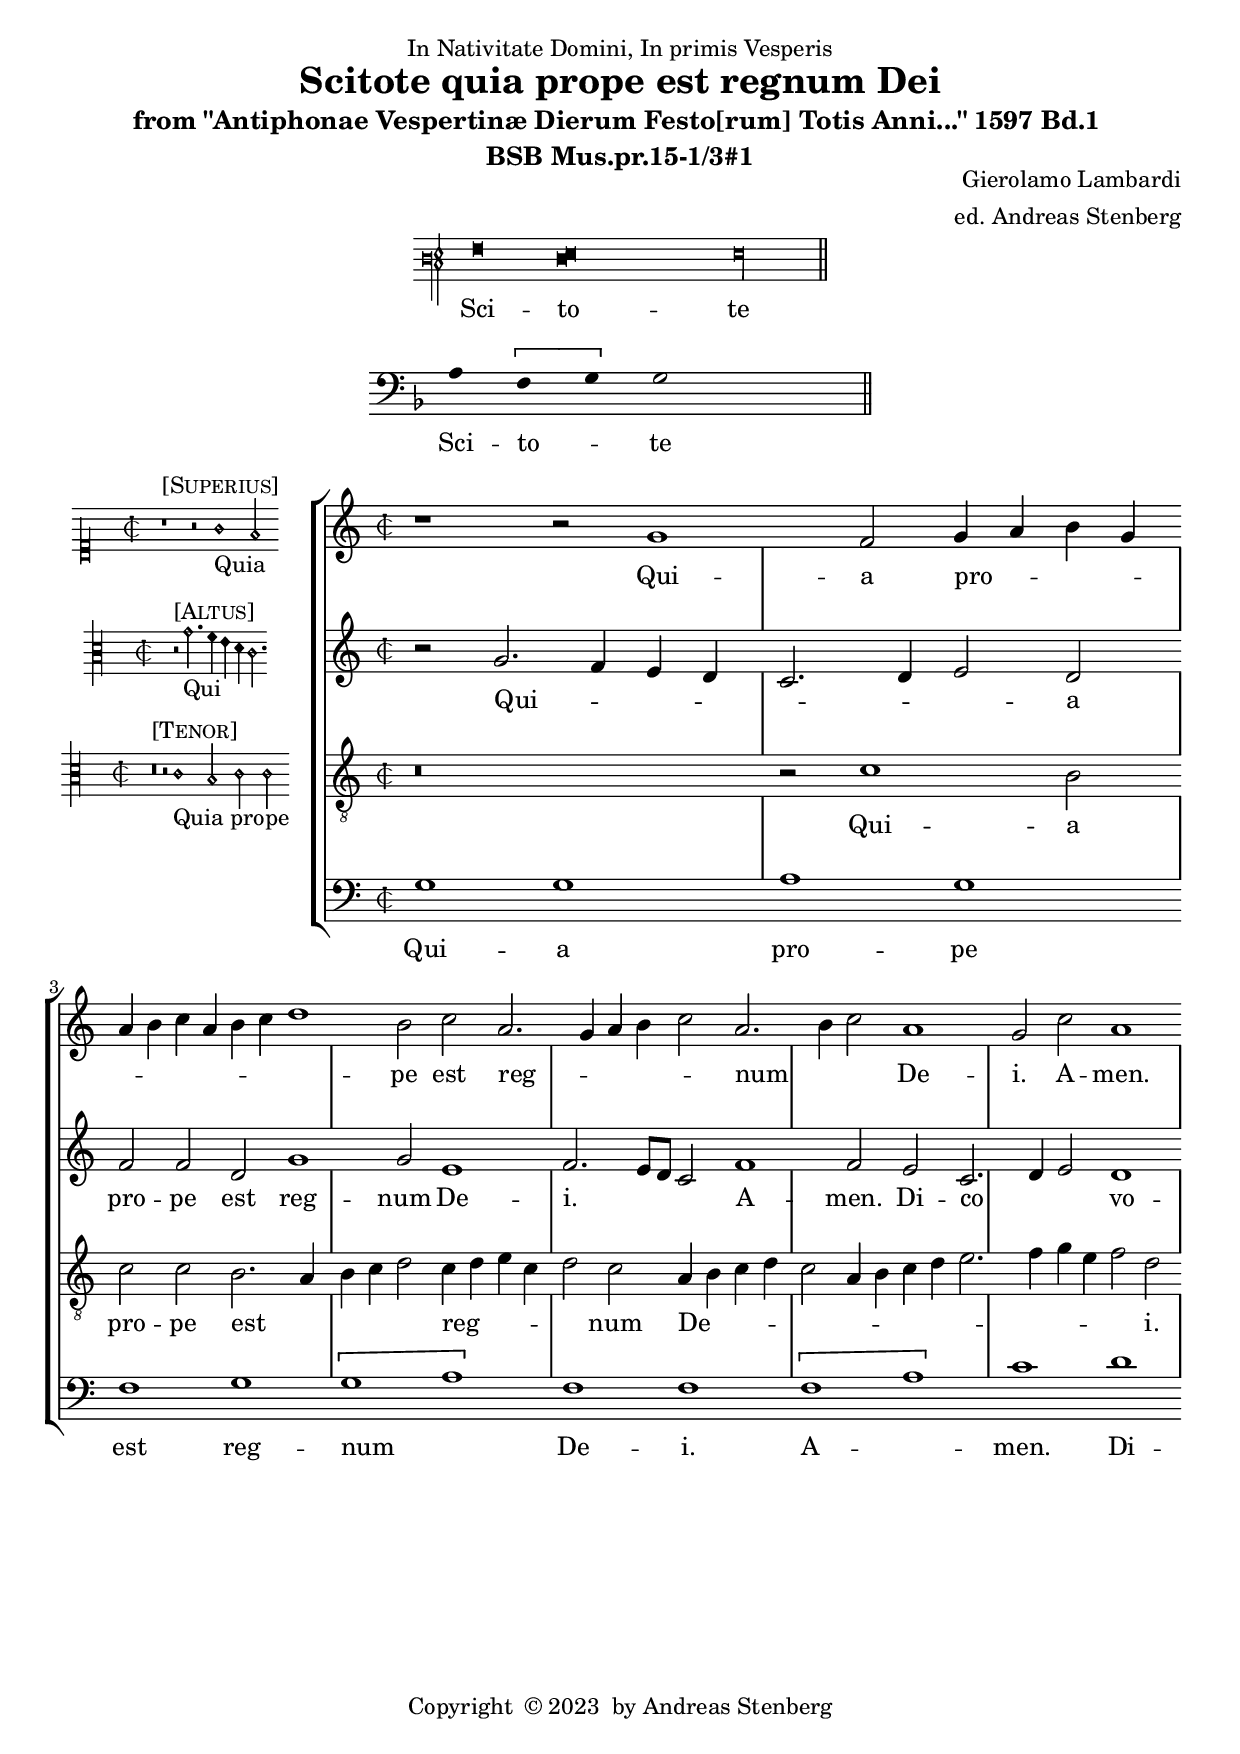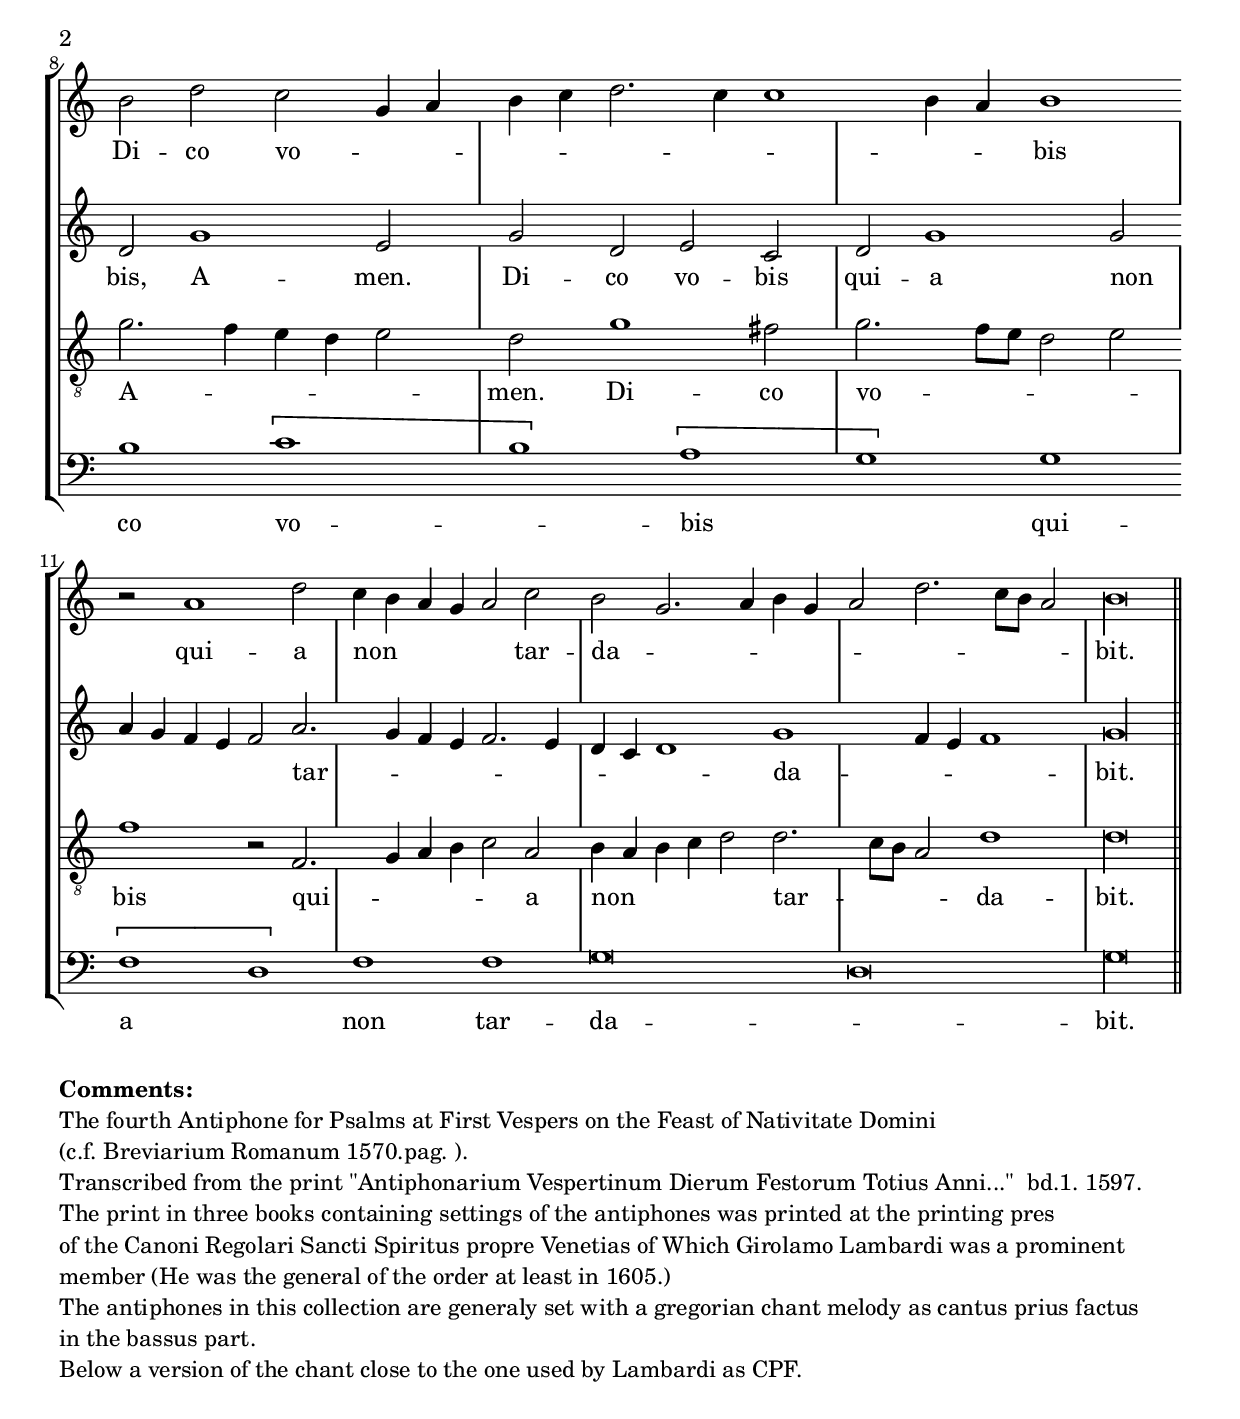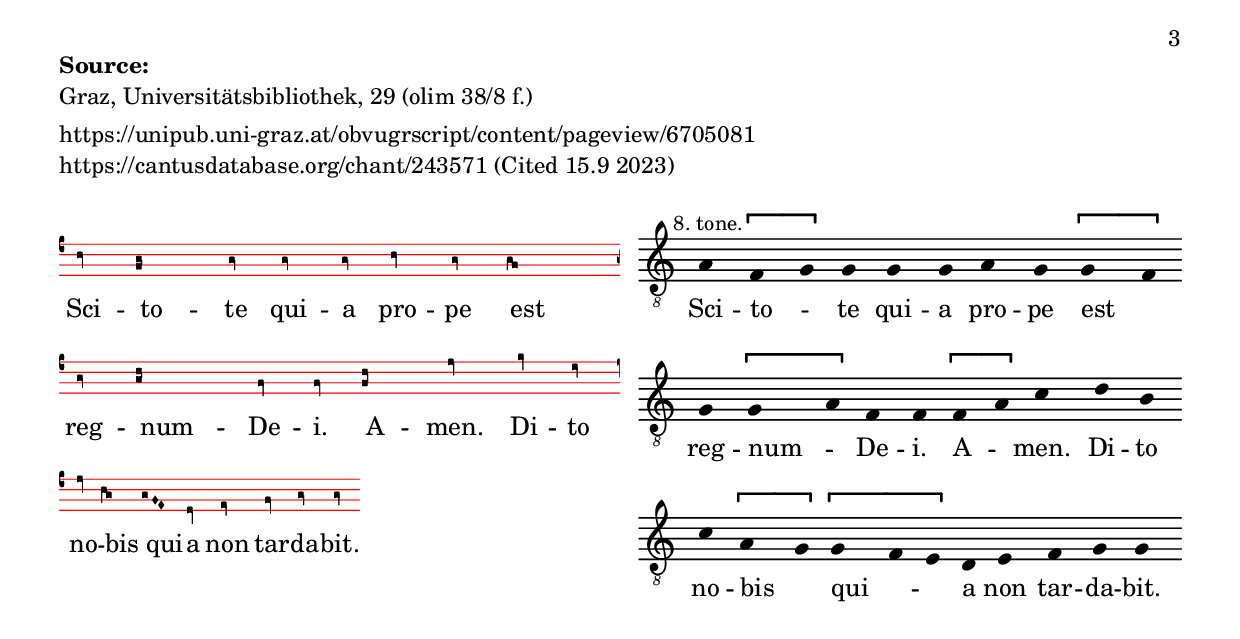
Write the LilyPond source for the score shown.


%%%%%%%%%%%%%%%%%%%%%%%%%%%%%%%%%%%%%%%%%%%%%%%%%%%%%%%%%%%%%%%%%%%
% This is a template based on the usual four part choir templater %
% where the voices have common lyrics at the the start but split  %
% to separate lyrics after a while.				  %
% This template is modyfied by AS from the one in the lilypond    %
% documentation.						  %
% This template is to be used for instance for fairly simple      %
% settings where the stanzas are set homophonicaly but twhere the %
% Chorus contains polyphony that require separate underlay for    %
% the different voices.						  %
%%%%%%%%%%%%%%%%%%%%%%%%%%%%%%%%%%%%%%%%%%%%%%%%%%%%%%%%%%%%%%%%%%%
\version "2.18.0"
\include "deutsch.ly"
ficta = \once \set suggestAccidentals =##t
%{
\markup {
  \column {
    \fill-line { \fontsize #1 \italic "In Festo S. Andreæ Apostoli." }
    \vspace #0.2
    \fill-line { \fontsize #3 \smallCaps "Salve crux pretiosa" }
    \fill-line { "from \"Antiphonae Vespertinæ Dierum Festo[rum] Totis Anni...\" 1597 Bd.2 " }
    \fill-line { "BSB Mus.pr.15-1/3#2" }
    \fill-line { \null "Girolamo Lambardi" }
    \fill-line { \null "ed. Andreas Stenberg" }
  }
}
%}

\header {
  dedication = "In Nativitate Domini, In primis Vesperis"
  title = "Scitote quia prope est regnum Dei"
  subtitle = \markup {
    \center-column {
      "from \"Antiphonae Vespertinæ Dierum Festo[rum] Totis Anni...\" 1597 Bd.1 "
      "BSB Mus.pr.15-1/3#1"
    }
  }
  composer = "Gierolamo Lambardi"
  arranger = "ed. Andreas Stenberg"
  poet = ""
  meter =""
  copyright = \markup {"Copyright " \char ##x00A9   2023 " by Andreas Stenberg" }
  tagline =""
}
%}
global = {
  \override Staff.TimeSignature.style = #'mensural
  \key c \major

}
sopInt = \relative c'' {
  \once\override NoteHead.style = #'blackpetrucci
  \cadenzaOn
  g\breve
  \cadenzaOff
  \revert NoteHead.style
}
sopMusic = \relative c'' {

  \set Score.tempoHideNote = ##t
  \tempo 2 = 86
  \time 2/2
  \set Timing.measureLength = #(ly:make-moment 4/2)
  \override Staff.BarLine.transparent = ##t
  r1 r2 g1
  f2 g4\melisma a4 h4 g4
  a4 h4 c4 a4 h4 c4 d1\melismaEnd
  h2 c2 a2.\melisma g4
  a4 h4 c2\melismaEnd a2.\melisma h4

  c2\melismaEnd a1 g2
  c2 a1 h2
  d2 c2\melisma g4 a4 h4 c4
  d2. c4 c1
  h4 a4\melismaEnd h1
  r2 a1 d2
  c4\melisma h4 a4 g4 a2\melismaEnd c2 h2\melisma

  g2. a4 h4 g4 a2 d2. c8 h8 a2\melismaEnd
  \cadenzaOn
  h\longa
  \revert Staff.BarLine.transparent
  \bar "||"
  \cadenzaOff
}
sopWords = \lyricmode {
  Qui -- a pro -- pe est reg -- num De -- i.
  A -- men.
  Di -- co vo -- bis qui -- a non tar -- da -- bit.
}
altoInt = \relative c' {
  \once\override NoteHead.style = #'blackpetrucci
  a\breve
  \revert NoteHead.style
}
altoMusic = \relative c' {
  \override Staff.BarLine.transparent = ##t
  r2 g'2.\melisma f4 e4 d4
  c2. d4 e2\melismaEnd d2
  f2 f2 d2 g1
  g2 e1 f2.\melisma e8 d8
  c2\melismaEnd f1
  f2 e2

  c2.\melisma d4
  e2\melismaEnd d1 d2
  g1 e2 g2
  d2 e2 c2 d2
  g1 g2\melisma a4 g4
  f4 e4 f2\melismaEnd a2.\melisma g4
  f4 e4 f2. e4 d4 c4

  d1\melismaEnd g1\melisma
  f4 e4 f1\melismaEnd
  g\longa
  \revert Staff.BarLine.transparent
}
altoWords = \lyricmode {
  Qui -- a pro -- pe est reg -- num De -- i.
  A -- men.

  Di -- co vo -- bis,
  A -- men.
  Di -- co vo -- bis qui -- a non tar -- da -- bit.
}
tenorInt = \relative c' {
  \clef "G_8"
  \once\override NoteHead.style = #'blackpetrucci
  a\breve
  \revert NoteHead.style
}
tenorMusic = \relative c' {
  \clef "G_8"
  \override Staff.BarLine.transparent = ##t
  r\breve
  r2 c1
  h2 c2 c2
  h2.\melisma a4 h4 c4 d2\melismaEnd
  c4\melisma d4 e4 c4 d2\melismaEnd c2
  a4\melisma h4 c4 d4 c2 a4 h4

  c4 d4 e2. f4 g4 e4
  f2\melismaEnd d2 g2.\melisma f4
  e4 d4 e2\melismaEnd d2 g1
  fis2 g2.\melisma f8 e8 d2 e2\melismaEnd f1
  r2 f,2.\melisma g4 a4 h4
  c2\melismaEnd

  a2\melismaEnd h4\melisma a4 h4 c4
  d2\melismaEnd d2.\melisma c8 h8 a2\melismaEnd d1
  d\longa
  \revert Staff.BarLine.transparent
}
tenorWords = \lyricmode {
  Qui -- a pro -- pe est reg -- num De -- i.
  A -- men.
  Di -- co vo -- bis qui -- a non tar -- da -- bit.
}
bassMusic = \relative c' {
  \override Staff.BarLine.transparent = ##t
  g1 g1
  a1 g1
  f1 g1
  \[g1\melisma a\melismaEnd\]
  f1 f1
  \[f1\melisma a1\melismaEnd\]
  c d1
  h1 \[c1\melisma
  h1\melismaEnd\] \[a1\melisma
  g\melismaEnd\] g1

  \[f1\melisma d\melismaEnd\]
  f1 f1
  g\breve\melisma
  d\breve\melismaEnd
  g\longa
  \revert Staff.BarLine.transparent
}
bassWords = \lyricmode {
  Qui -- a pro -- pe est reg -- num De -- i.
  A -- men.
  Di -- co vo -- bis qui -- a non tar -- da -- bit.
}
incipitDiscantus = \markup {
  \score {
    {
      %      \set Staff.instrumentName = #"Tenor "
      \override NoteHead.style = #'neomensural
      \override Rest.style = #'neomensural
      \override Staff.TimeSignature.style = #'mensural
      \cadenzaOn
      \clef "petrucci-c1"
      \key c \major
      \time 2/2
      r1^\markup { \smallCaps"[Superius]"}
      r2 g'1_"Quia" f'2

    }
    \layout {
      \context {
        \Voice
        \remove "Ligature_bracket_engraver"
        \consists "Mensural_ligature_engraver"
      }
      line-width = 4.5\cm
    }
  }
}


incipitAltus = \markup {
  \score {
    {
      %      \set Staff.instrumentName = #"Tenor "
      \override NoteHead.style = #'neomensural
      \override Rest.style = #'neomensural
      \override Staff.TimeSignature.style = #'mensural
      \cadenzaOn
      \clef "petrucci-c3"
      \key c \major
      \time 2/2
      \once\override NoteHead.style = #'blackpetrucci
      r2^\markup \smallCaps"[Altus]"
      g'2._"Qui"
      f'4 e'4 d'4 c'2.
    }
    \layout {
      \context {
        \Voice
        \remove "Ligature_bracket_engraver"
        \consists "Mensural_ligature_engraver"
      }
      line-width = 4.5\cm
    }
  }
}


incipitTenor = \markup {
  \score {
    {
      %      \set Staff.instrumentName = #"Tenor "
      \override NoteHead.style = #'neomensural
      \override Rest.style = #'neomensural
      \override Staff.TimeSignature.style = #'mensural
      \cadenzaOn
      \clef "petrucci-c3"
      \key c \major
      \time 2/2
      \once\override NoteHead.style = #'blackpetrucci

      r\breve^\markup \smallCaps"[Tenor]"
      r2 c'1_"Quia prope" h2 c'2 c'2 }
    \layout {
      \context {
        \Voice
        \remove "Ligature_bracket_engraver"
        \consists "Mensural_ligature_engraver"
      }
      line-width = 5.0\cm
    }
  }
}
#(append! supported-clefs '(("mensural-f3" . ("clefs.mensural.f" 0 0))))

bassIncip = \relative c {
  \hide Slur
  a'\breve
  \[f\breve( g)\]
  \once\override NoteHead.style =#'petrucci
  g\longa
  \once \revert Staff.BarLine.transparent
  \bar "||"
}
InciWords = \lyricmode {
  Sci -- to -- te
}
incipitBassus = \markup {
  \score {
    <<
      \new Voice = "Bassinton" {
        %      \set Staff.instrumentName = #"Tenor "
        \override NoteHead.style = #'blackpetrucci
        \override Rest.style = #'neomensural
        \override Staff.TimeSignature.stencil =##f
        \cadenzaOn
        \clef "petrucci-f3"
        \key c \major
        \time 2/2
        \bassIncip
      }
      \new Lyrics \lyricsto "Bassinton" {
        \lyricmode {
          \InciWords
        }
      }
    >>
    \layout {
      \context {
        \Voice
        \remove "Ligature_bracket_engraver"
        \consists "Mensural_ligature_engraver"
      }
      line-width = 8.5\cm
    }

  }
}

chant = \relative {
  \override Staff.BarLine.transparent =##t
  \set Score.tempoHideNote = ##t

  \tempo 2 = 86
  \clef "bass"
  \key f \major
  \override Slur.transparent = ##t
  a4  \[f( g)\] g2
  \once \revert Staff.BarLine.transparent
  \bar "||"
}

verba = \lyricmode {
  Sci -- to -- te
}

\markup {
  \column {
    \fill-line {
      \incipitBassus
    }
    \vspace #1
    \fill-line {
      \score {
        \new Staff <<
          \new Voice = "melody" \chant
          \new Lyrics = "one" \lyricsto melody \verba
        >>
        \layout {
          line-width = 10\cm
          \context {
            \Staff
            \remove "Time_signature_engraver"
            %      \remove "Bar_engraver"
          }
          \context {
            \Voice
            \remove "Stem_engraver"
          }
        }
      }

    }
    \vspace #1
  }
}
\score {
  <<
    \new StaffGroup \with {
      \override VerticalAxisGroup.staff-staff-spacing = #'((basic-distance . 12))
    } <<
      \new Staff = treble <<
        \set Staff.instrumentName = \incipitDiscantus
        \new Voice = "sopranos" {
          \set  Staff.midiInstrument ="choir aahs"
          %	\voiceOne
          << \global {  \sopMusic } >>
        }
      >>
      \new Lyrics = sopranos { s1 }

      \new Staff = "medius" <<
        \set Staff.instrumentName = \incipitAltus

        \new Voice = "altos" {
          %	\voiceTwo
          \set  Staff.midiInstrument ="choir aahs"
          << \global {  \altoMusic } >>
        }
      >>

      \new Lyrics = "altos" { s1 }
      \new Staff = tenors <<
        \set Staff.instrumentName = \incipitTenor

        \clef "treble"
        \new Voice = "tenors" {
          \set  Staff.midiInstrument ="choir aahs"
          %	\voiceOne
          << \global {  \tenorMusic } >>
        }
      >>
      \new Lyrics = "tenors" { s1 }

      \new Staff ="basses" {
        %        \set Staff.instrumentName = \incipitBassus

        \new Voice = "basses" {
          \set  Staff.midiInstrument ="choir aahs"
          \clef "bass"
          %	\voiceTwo
          << \global {  \bassMusic } >>
        }
      }
    >>
    \new Lyrics = basses { s1 }

    \context Lyrics = sopranos \lyricsto sopranos \sopWords
    \context Lyrics = altos \lyricsto altos \altoWords
    \context Lyrics = tenors \lyricsto tenors \tenorWords
    \context Lyrics = basses \lyricsto basses \bassWords
  >>
  \layout {
    \context {
      \Score
      % no bars in staves
      %      \override BarLine.transparent = ##t

    }
    % the next three instructions keep the lyrics between the bar lines
    \context {
      \Lyrics
      \consists "Bar_engraver"
      \override BarLine.transparent = ##t
    }
    \context {
      \StaffGroup
      \consists "Separating_line_group_engraver"
    }
    \context {
      \Voice
      % no slurs
      \override Slur.transparent = ##t
      % Comment in the below "\remove" command to allow line
      % breaking also at those barlines where a note overlaps
      % into the next bar.  The command is commented out in this
      % short example score, but especially for large scores, you
      % will typically yield better line breaking and thus improve
      % overall spacing if you comment in the following command.
      %\remove "Forbid_line_break_engraver"
    }
    indent = 4.5\cm
  }
  %{
\header {
  dedication = "In Festo S. Andreæ Apostoli."
  title = "Unus ex duobus qui secuti"
  subtitle = \markup {
    \center-column {
    "from \"Antiphonae Vespertinæ Dierum Festo[rum] iuxta ritum Romani breviari...\" "
    "BSB Mus.ms.3191 ... 1619"
    }
  }
  composer = "Gierolamo Lambardi"
  arranger = "ed. Andreas Stenberg"
  poet = ""
  meter =""
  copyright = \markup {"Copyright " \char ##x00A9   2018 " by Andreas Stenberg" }
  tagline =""
}
  %}
}

\markup {
  \column {
    \line { \bold "Comments:" }
    \line { "The fourth Antiphone for Psalms at First Vespers on the Feast of Nativitate Domini" }
    \line { "(c.f. Breviarium Romanum 1570.pag. ). "  }
    \line { "Transcribed from the print \"Antiphonarium Vespertinum Dierum Festorum Totius Anni...\"  bd.1. 1597. " }
    \line { "The print in three books containing settings of the antiphones was printed at the printing pres" }
    \line { of the Canoni Regolari Sancti Spiritus propre Venetias of Which Girolamo Lambardi was a prominent }
    \line { member (He was the general of the order at least in 1605.)   }
    \line { The antiphones in this collection are generaly set with a gregorian chant melody as cantus prius factus }
    \line { in the bassus part. }
    \line { Below a version of the chant close to the one used by Lambardi as CPF. }
  }
}

\score {
  <<
    \new StaffGroup <<
      \new Staff = treble <<
        \set Staff.instrumentName = \incipitDiscantus
        \new Voice = "sopranos" {
          \set  Staff.midiInstrument ="choir aahs"
          %	\voiceOne
          << \global { s4*6 \sopMusic } >>
        }
      >>
      \new Lyrics = sopranos { s1 }

      \new Staff = "medius" <<
        \set Staff.instrumentName = \incipitAltus

        \new Voice = "altos" {
          %	\voiceTwo
          \set  Staff.midiInstrument ="choir aahs"
          << \global { s4*6 \altoMusic } >>
        }
      >>

      \new Lyrics = "altos" { s1 }
      \new Staff = tenors <<
        \set Staff.instrumentName = \incipitTenor

        \clef "treble"
        \new Voice = "tenors" {
          \set  Staff.midiInstrument ="choir aahs"
          %	\voiceOne
          << \global { s4*6 \tenorMusic } >>
        }
      >>
      \new Lyrics = "tenors" { s1 }

      \new Staff ="basses" {
        \set Staff.instrumentName = \incipitBassus

        \new Voice = "basses" {
          \set  Staff.midiInstrument ="choir aahs"
          \clef "G_8"
          %	\voiceTwo
          << \global { \chant s4 \bassMusic } >>
        }
      }
    >>
    \new Lyrics = basses { s1 }

    \context Lyrics = sopranos \lyricsto sopranos { \sopWords }
    \context Lyrics = altos \lyricsto altos { \altoWords }
    \context Lyrics = tenors \lyricsto tenors { \tenorWords }
    \context Lyrics = basses \lyricsto basses { \InciWords \bassWords }
  >>
  \midi {}
%  \layout {}
}
\pageBreak
\include "gregorian.ly"

\markup {
  \column {
    \bold Source:
\justify-string #"Graz, Universitätsbibliothek, 29 (olim 38/8 f.) "
\vspace #0.2
\line { https://unipub.uni-graz.at/obvugrscript/content/pageview/6705081 }
    \line { https://cantusdatabase.org/chant/243571 (Cited 15.9 2023)}
    \vspace #1
  }
}
verba = \lyricmode {
Sci -- to -- te qui -- a pro -- pe est reg -- num -- De -- i. A -- men.
Di -- to no -- bis qui -- a non tar -- da -- bit.
}
chant = \relative c' {
  \[\virga a\] \[f \melisma \pes g\melismaEnd\] \[\virga g\] \[\virga g\] \[\virga g\]
  \[\virga a\] \[\virga g\] \[g\melisma \flexa f\melismaEnd\]\break

  \[\virga g\] \[g\melisma \pes a\melismaEnd\] \[\virga f\] \[ \virga f\]
  \[f \melisma \pes a\melismaEnd \] \[\virga c\]
  \[\virga d\] \[\virga h\] \break
  \[\virga c\] \[a\melisma \flexa g\melismaEnd\]
  \[g\melisma \inclinatum f \inclinatum e\melismaEnd\] \[\virga d\]
  \[\virga e\] \[\virga f\] \[\virga g\]  \[\virga g\]
}
chantTr = \relative {
  \clef "G_8"
  \mark \markup \small "8. tone."
  a4  \[f\melisma g\melismaEnd\] g g g
  a g
  \[g\melisma f\melismaEnd\] \break
  g \[g\melisma a\melismaEnd\]
  f f \[f\melisma a\melismaEnd\] c
  d h \break
  c \[a\melisma g\melismaEnd\]
  \[g\melisma f e\melismaEnd\] d
  e
  f g g

}

verbaTr = \lyricmode {
Sci -- to -- te qui -- a pro -- pe est reg -- num -- De -- i. A -- men.
Di -- to no -- bis qui -- a non tar -- da -- bit.
}
\markup {
  \column {
    \fill-line { "" \null }
    \fill-line {
      \score {
        <<
          \new VaticanaVoice = "cantus" \relative c' {
            \clef "vaticana-do3"
            \chant
          }
          \new Lyrics \lyricsto "cantus" {
            \verba
          }
        >>
        \layout {
          line-width = #95
          system-count = #3
        }

      }


      \score {
        \new Staff <<
          \new Voice = "melody" \chantTr
          \new Lyrics = "one" \lyricsto melody \verbaTr
        >>
        \layout {
          line-width = #92
          system-count = #3
          ragged-last = ##f
          \context {
            \Staff
            \remove "Time_signature_engraver"
            \remove "Bar_engraver"
          }
          \context {
            \Voice
            \remove "Stem_engraver"
          }
        }
      }
    }
  }
}
\paper {
  ragged-bottom = ##t
  ragged-last-bottom = ##t
  ragged-last = ##f
   page-breaking = #ly:minimal-breaking
}

%{
convert-ly.py (GNU LilyPond) 2.18.2  convert-ly.py: Processing `'...
Applying conversion: 2.15.7, 2.15.9, 2.15.10, 2.15.16, 2.15.17,
2.15.18, 2.15.19, 2.15.20, 2.15.25, 2.15.32, 2.15.39, 2.15.40,
2.15.42, 2.15.43, 2.16.0, 2.17.0, 2.17.4, 2.17.5, 2.17.6, 2.17.11,
2.17.14, 2.17.15, 2.17.18, 2.17.19, 2.17.20, 2.17.25, 2.17.27,
2.17.29, 2.17.97, 2.18.0
%}
